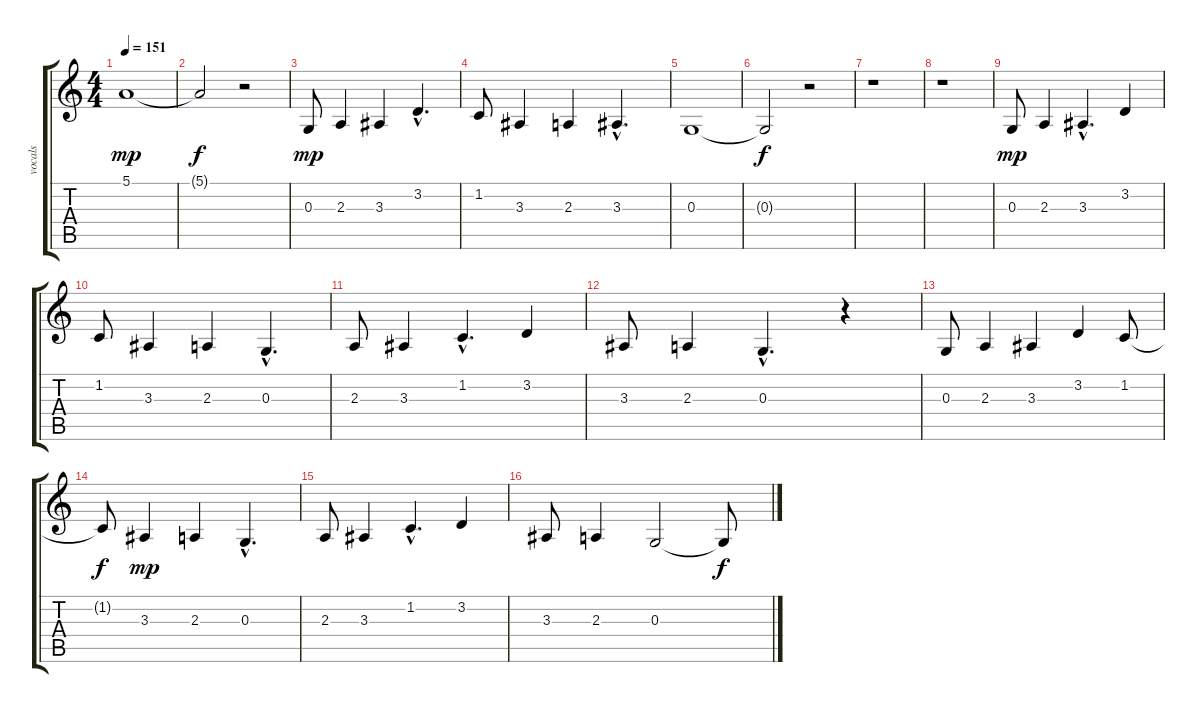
\track ("vocals" "vocals") {instrument oboe}
\staff {score tabs}
\tuning (E4 B3 G3 D3 A2 E2) {hide}
\ts (4 4)
\tempo 151
\clef g2
\ks c
5.1.1{dy mp} |
5.1{t}.2{dy f} r.2 |
0.3.8{dy mp} 2.3.4 3.3.4 3.2{hac}.4{d} |
1.2.8 3.3.4 2.3.4 3.3{hac}.4{d} |
0.3.1 |
0.3{t}.2{dy f} r.2 |
r.1 |
r.1 |
0.3.8{dy mp} 2.3.4 3.3{hac}.4{d} 3.2.4 |
1.2.8 3.3.4 2.3.4 0.3{hac}.4{d} |
2.3.8 3.3.4 1.2{hac}.4{d} 3.2.4 |
3.3.8 2.3.4 0.3{hac}.4{d} r.4 |
0.3.8 2.3.4 3.3.4 3.2.4 1.2.8 |
1.2{t}.8{dy f} 3.3.4{dy mp} 2.3.4 0.3{hac}.4{d} |
2.3.8 3.3.4 1.2{hac}.4{d} 3.2.4 |
3.3.8 2.3.4 0.3.2 0.3{t}.8{dy f}
